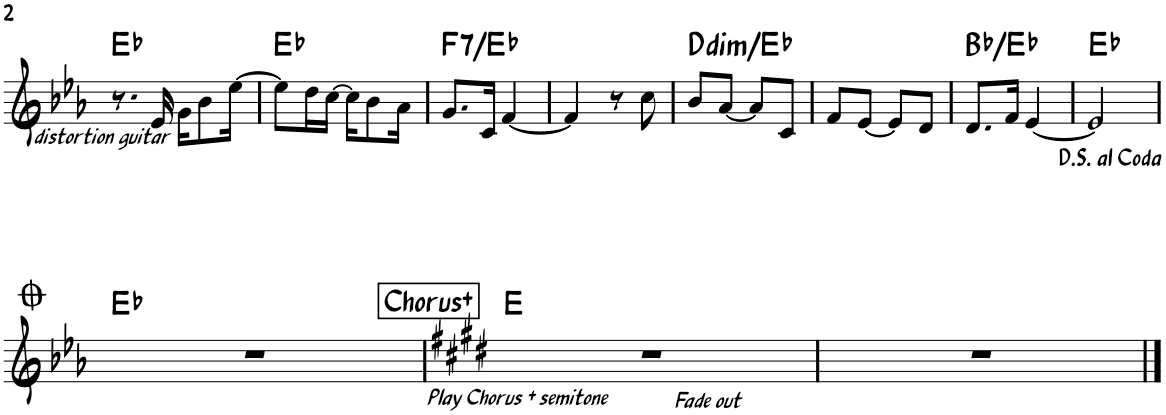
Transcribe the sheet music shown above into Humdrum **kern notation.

**kern	**harte
*part1	*part1
*staff1	*
*I"Piano	*
*I'Pno.	*
!!LO:PB:g=z
*clefG2	*
*k[b-e-a-]	*
*M2/4	*
=67	=67
8.r	Eb:maj
!LO:TX:b:i:t=distortion guitar	!
16e-/	.
16g\KL	.
8b-\	.
[16ee-\Jk	.
=68	=68
8ee-\L]	Eb:maj
16dd\L	.
[16cc\JJ	.
16cc\KL]	.
8b-\	.
16a-\Jk	.
=69	=69
!	!LO:H:kt=7
8.g/L	F:7/b7
16c/Jk	.
[4f/	.
=70	=70
4f/]	.
8r	.
8cc\	.
=71	=71
!	!LO:H:kt=dim
8b-/L	D:dim/b2
[8a-/J	.
8a-/L]	.
8c/J	.
=72	=72
8f/L	.
[8e-/J	.
8e-/L]	.
8d/J	.
=73	=73
8.d/L	Bb:maj/4
16f/Jk	.
[4e-/	.
=74	=74
2e-/]	Eb:maj
!!LO:LB:g=z
=75	=75
2r	Eb:maj
!!LO:REH:place=s1:a:B:rj:fs=14:t=Chorus+
=76	=76
*k[f#c#g#d#]	*
!LO:TX:b:i:t=Play Chorus + semitone	!
!LO:TX:b:i:t=Fade out	!
2r	E:maj
=77	=77
2r	.
==	==
*-	*-
